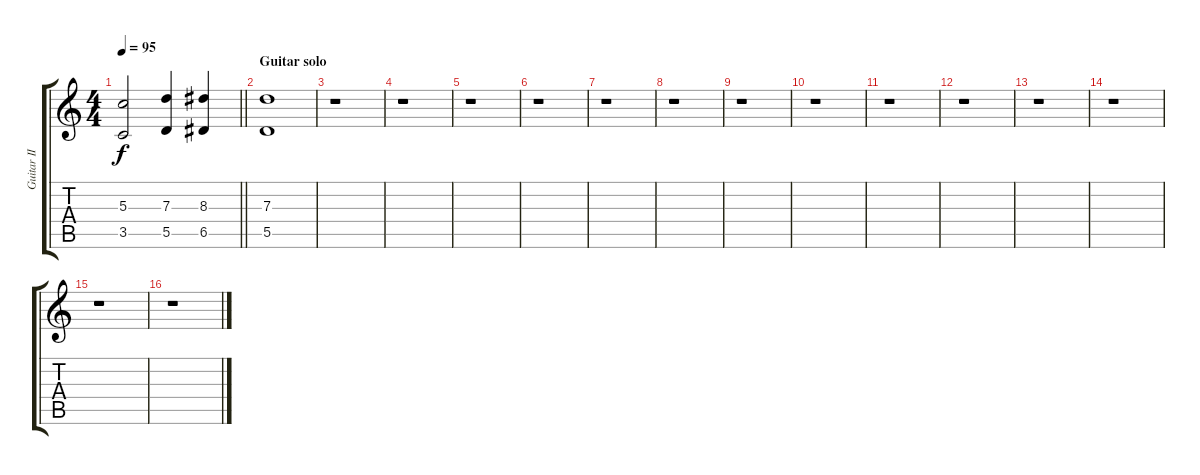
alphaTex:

\track ("Guitar II" "Guitar II") {instrument overdrivenguitar}
\staff {score tabs}
\tuning (E4 B3 G3 D3 A2 E2) {hide}
\ts (4 4)
\tempo 95
\clef g2
\barLineRight lightlight
\ks c
(5.3 3.5).2{dy f} (7.3 5.5).4 (8.3 6.5).4 |
\section ("" "Guitar solo")
(7.3 5.5).1 |
r.1 |
r.1 |
r.1 |
r.1 |
r.1 |
r.1 |
r.1 |
r.1 |
r.1 |
r.1 |
r.1 |
r.1 |
r.1 |
r.1
